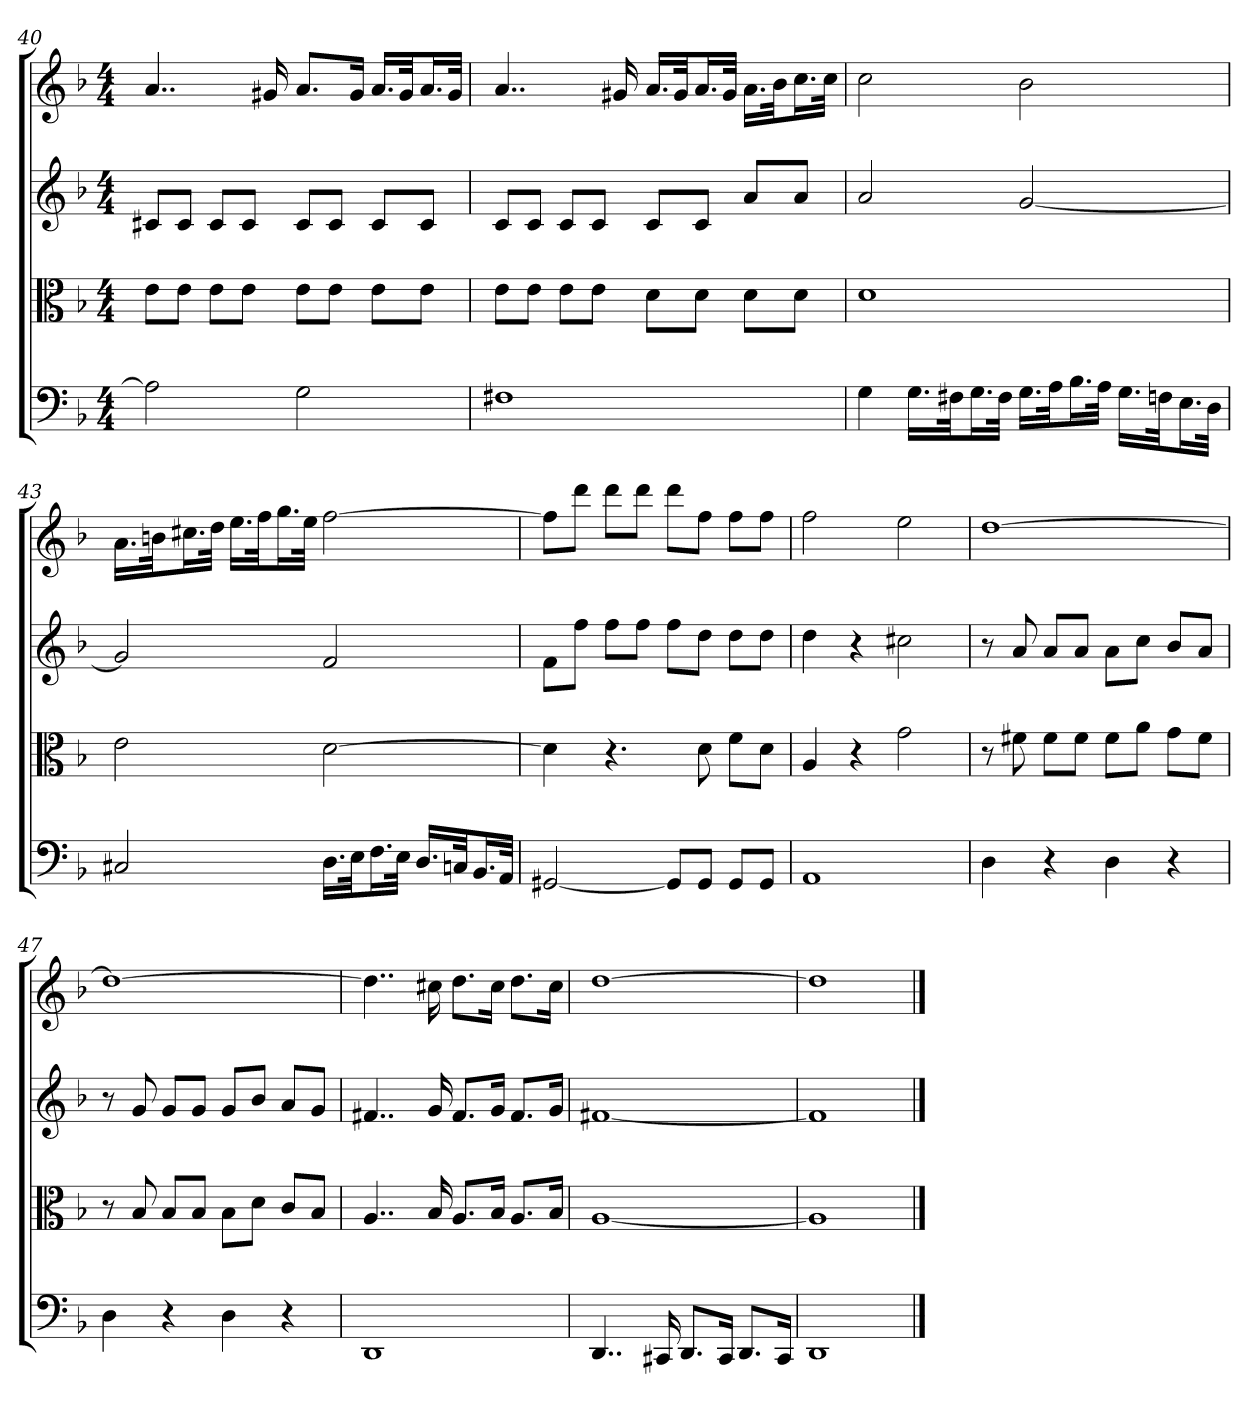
**kern	**kern	**kern	**kern
*part4	*part3	*part2	*part1
*staff4	*staff3	*staff2	*staff1
*clefF4	*clefC3	*	*
*k[b-]	*k[b-]	*k[b-]	*k[b-]
*d:	*d:	*d:	*d:
*M4/4	*M4/4	*M4/4	*M4/4
=40	=40	=40	=40
2A]	8e\L	8c#XL	4..a
.	8e\J	8c#J	.
.	8e\L	8c#L	.
.	8e\J	8c#J	.
.	.	.	16g#X
2G	8e\L	8c#L	8.aL
.	8e\J	8c#J	.
.	.	.	16g#Jk
.	8e\L	8c#L	16.aLL
.	.	.	32g#Jk
.	8e\J	8c#J	16.aL
.	.	.	32g#JJk
=41	=41	=41	=41
1F#X	8e\L	8cL	4..a
.	8e\J	8cJ	.
.	8e\L	8cL	.
.	8e\J	8cJ	.
.	.	.	16g#X
.	8d\L	8cL	16.aLL
.	.	.	32g#Jk
.	8d\J	8cJ	16.aL
.	.	.	32g#JJk
.	8d\L	8aL	16.aLL
.	.	.	32b-Jk
.	8d\J	8aJ	16.ccL
.	.	.	32ccJJk
=42	=42	=42	=42
4G	1d	2a	2cc
16.G\LL	.	.	.
32F#X\Jk	.	.	.
16.G\L	.	.	.
32F#\JJk	.	.	.
16.G\LL	.	[2g	2b-
32A\Jk	.	.	.
16.B-\L	.	.	.
32A\JJk	.	.	.
16.G\LL	.	.	.
32Fn\Jk	.	.	.
16.E\L	.	.	.
32D\JJk	.	.	.
=43	=43	=43	=43
2C#X	2e	2g]	16.aLL
.	.	.	32bnJk
.	.	.	16.cc#XL
.	.	.	32ddJJk
.	.	.	16.eeLL
.	.	.	32ffJk
.	.	.	16.ggL
.	.	.	32eeJJk
16.D\LL	[2d	2f	[2ff
32E\Jk	.	.	.
16.F\L	.	.	.
32E\JJk	.	.	.
16.D/LL	.	.	.
32Cn/Jk	.	.	.
16.BB-/L	.	.	.
32AA/JJk	.	.	.
=44	=44	=44	=44
[2GG#X	4d]	8fL	8ffL]
.	.	8ffJ	8dddJ
.	4.r	8ffL	8dddL
.	.	8ffJ	8dddJ
8GG#/L]	.	8ffL	8dddL
8GG#/J	8d	8ddJ	8ffJ
8GG#/L	8f\L	8ddL	8ffL
8GG#/J	8d\J	8ddJ	8ffJ
=45	=45	=45	=45
1AA	4A	4dd	2ff
.	4r	4r	.
.	2g	2cc#X	2ee
=46	=46	=46	=46
4D	8r	8r	[1dd
.	8f#X	8a	.
4r	8f#\L	8aL	.
.	8f#\J	8aJ	.
4D	8f#\L	8aL	.
.	8a\J	8ccJ	.
4r	8g\L	8b-L	.
.	8f#\J	8aJ	.
=47	=47	=47	=47
4D	8r	8r	1dd_
.	8B-	8g	.
4r	8B-/L	8gL	.
.	8B-/J	8gJ	.
4D	8B-\L	8gL	.
.	8d\J	8b-J	.
4r	8c/L	8aL	.
.	8B-/J	8gJ	.
=48	=48	=48	=48
1DD	4..A	4..f#X	4..dd]
.	16B-	16g	16cc#X
.	8.A/L	8.f#L	8.ddL
.	16B-/Jk	16gJk	16cc#Jk
.	8.A/L	8.f#L	8.ddL
.	16B-/Jk	16gJk	16cc#Jk
=49	=49	=49	=49
4..DD	[1A	[1f#X	[1dd
16CC#X	.	.	.
8.DD/L	.	.	.
16CC#/Jk	.	.	.
8.DD/L	.	.	.
16CC#/Jk	.	.	.
=50	=50	=50	=50
1DD	1A]	1f#]	1dd]
==	==	==	==
*-	*-	*-	*-
